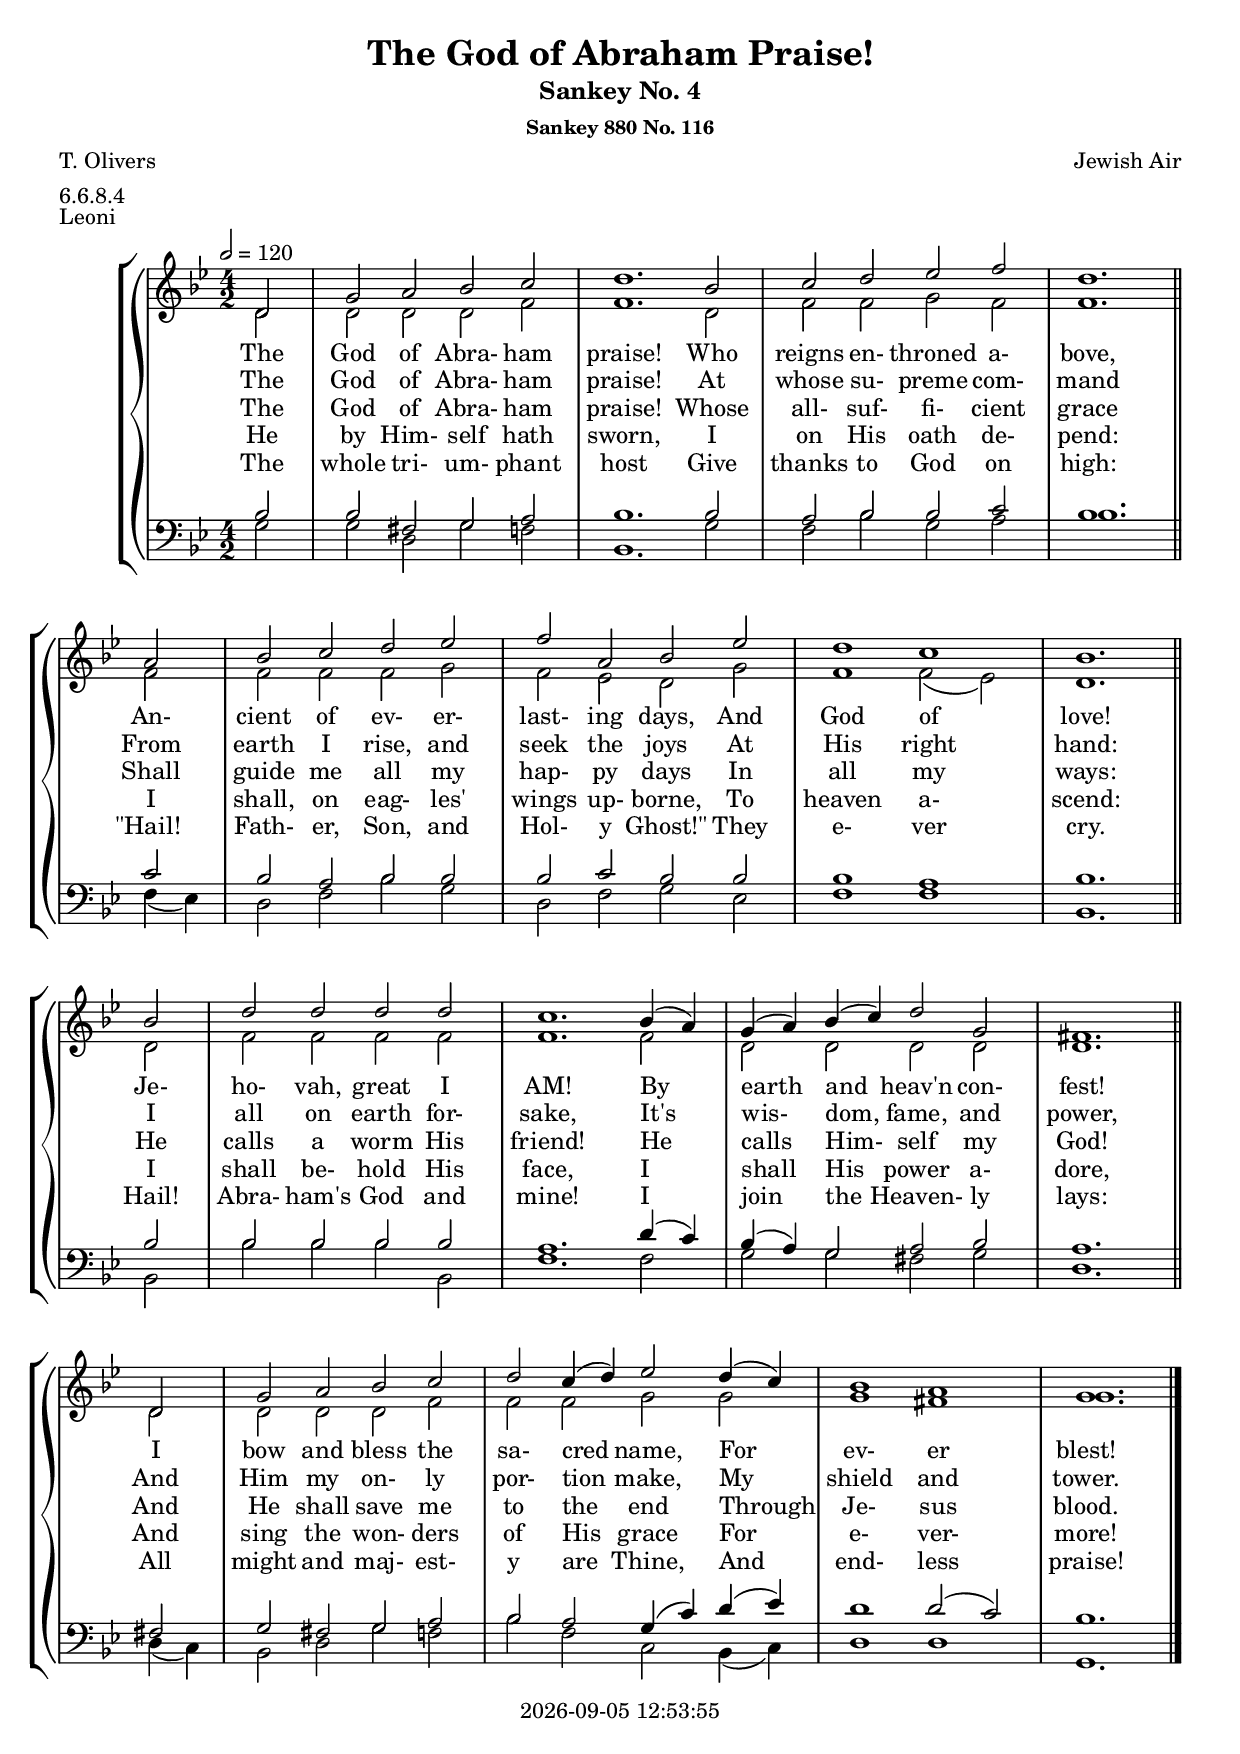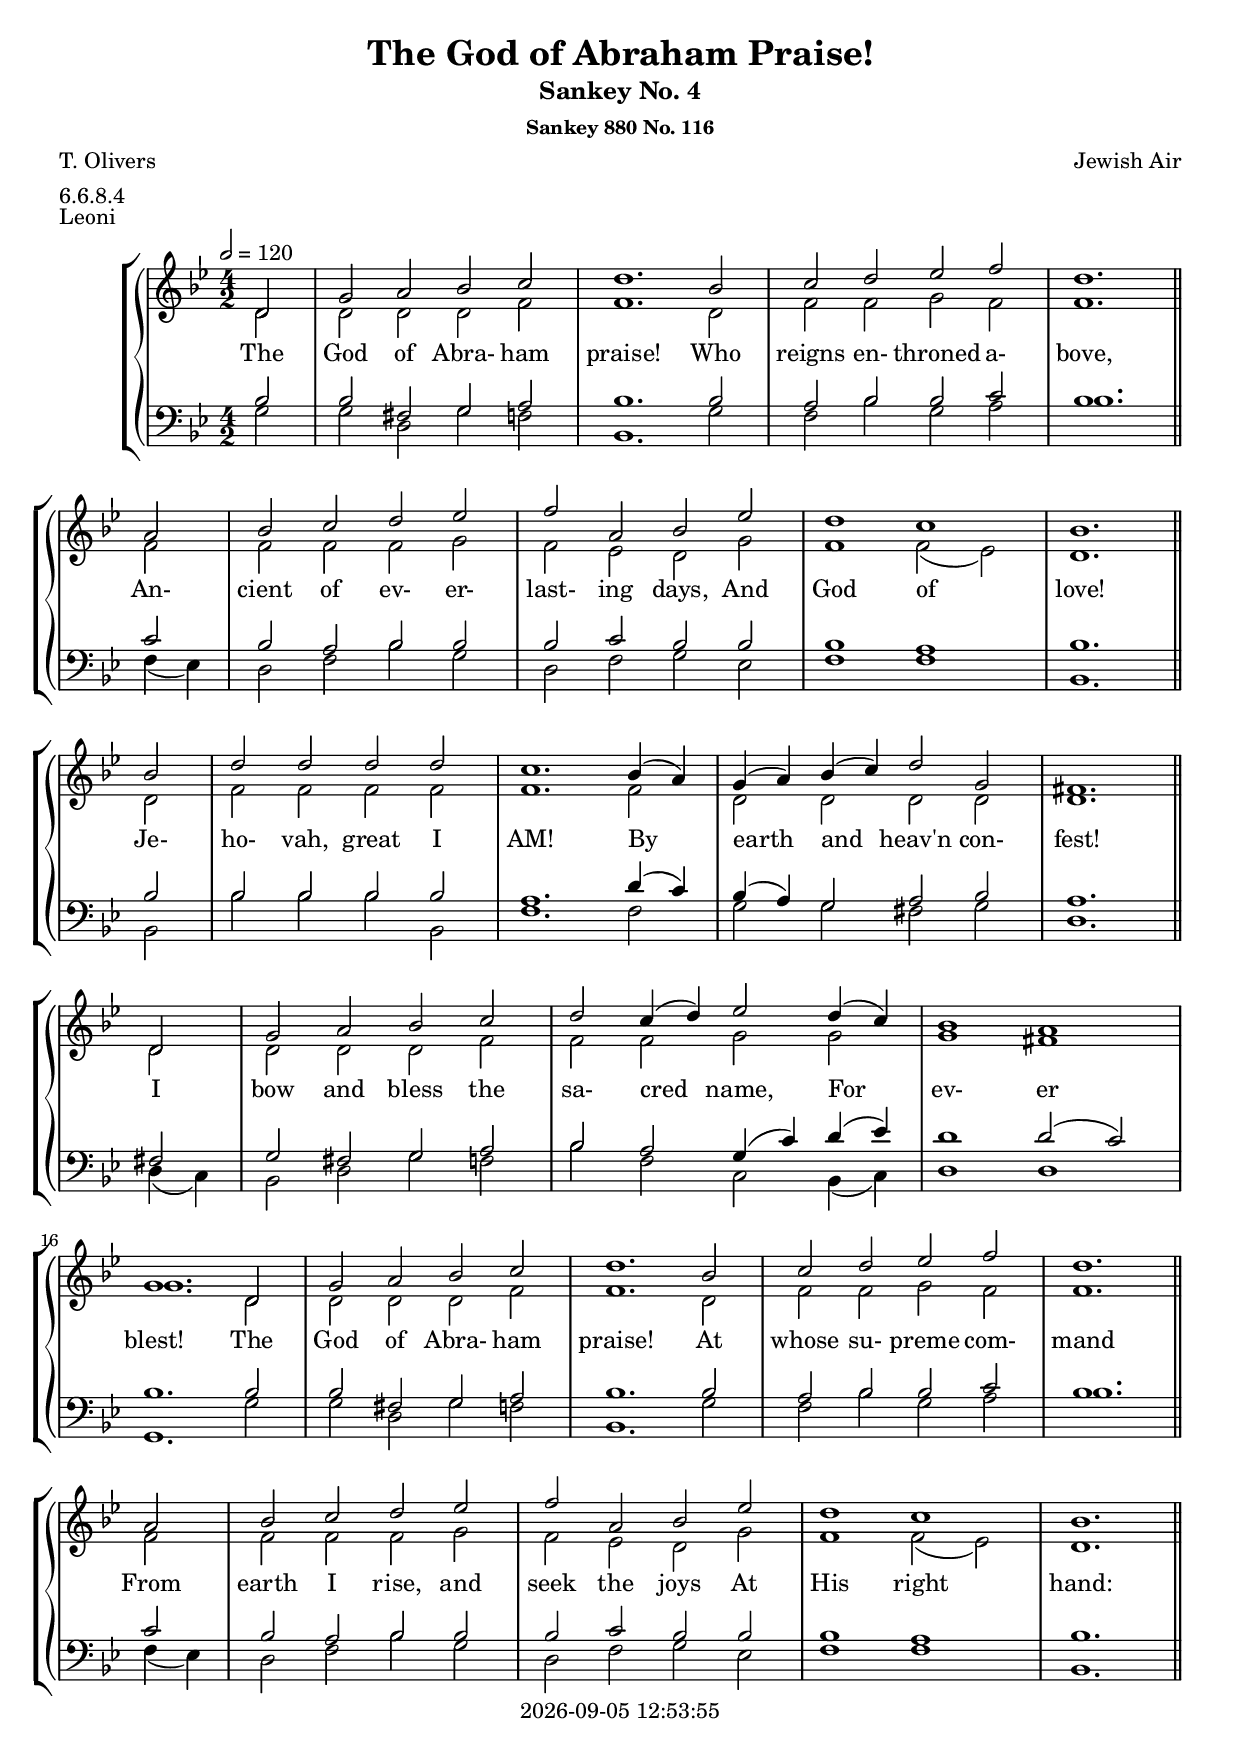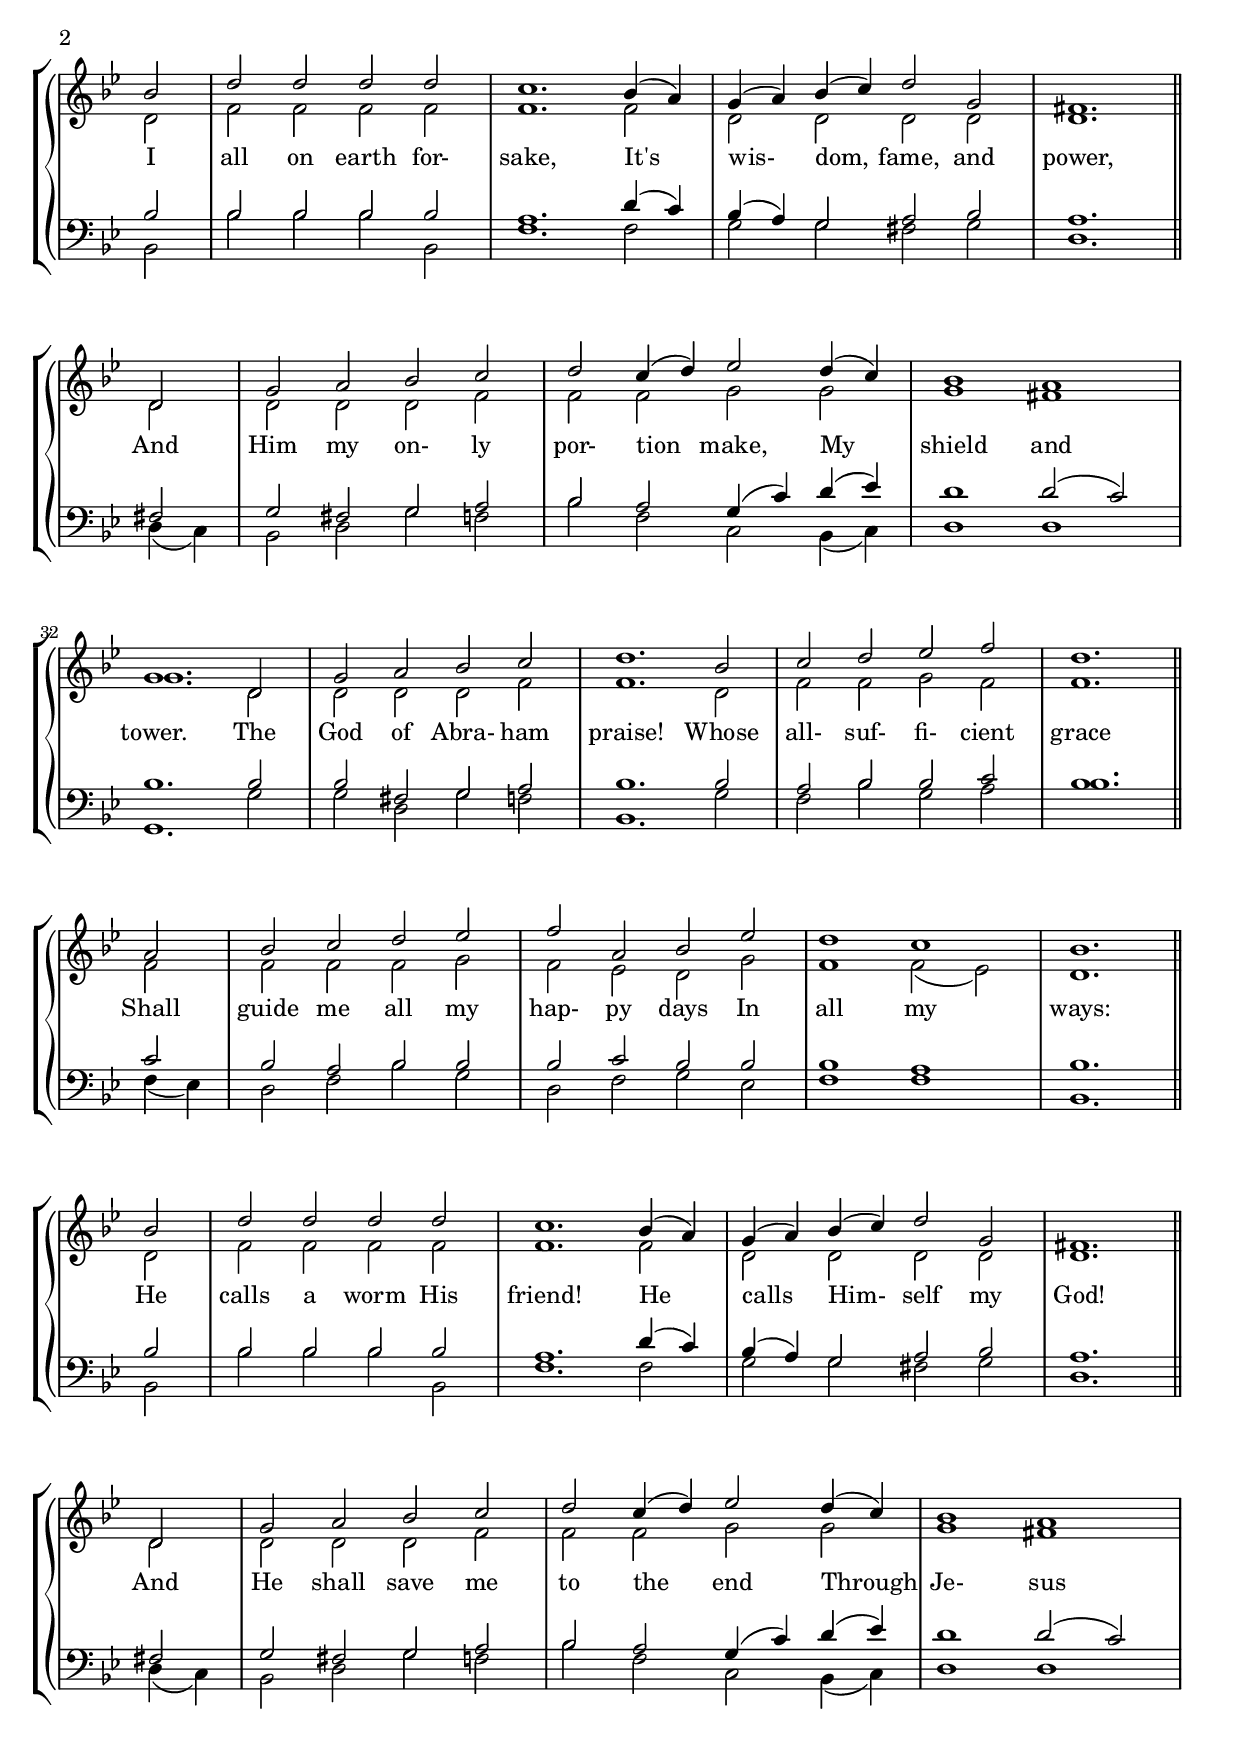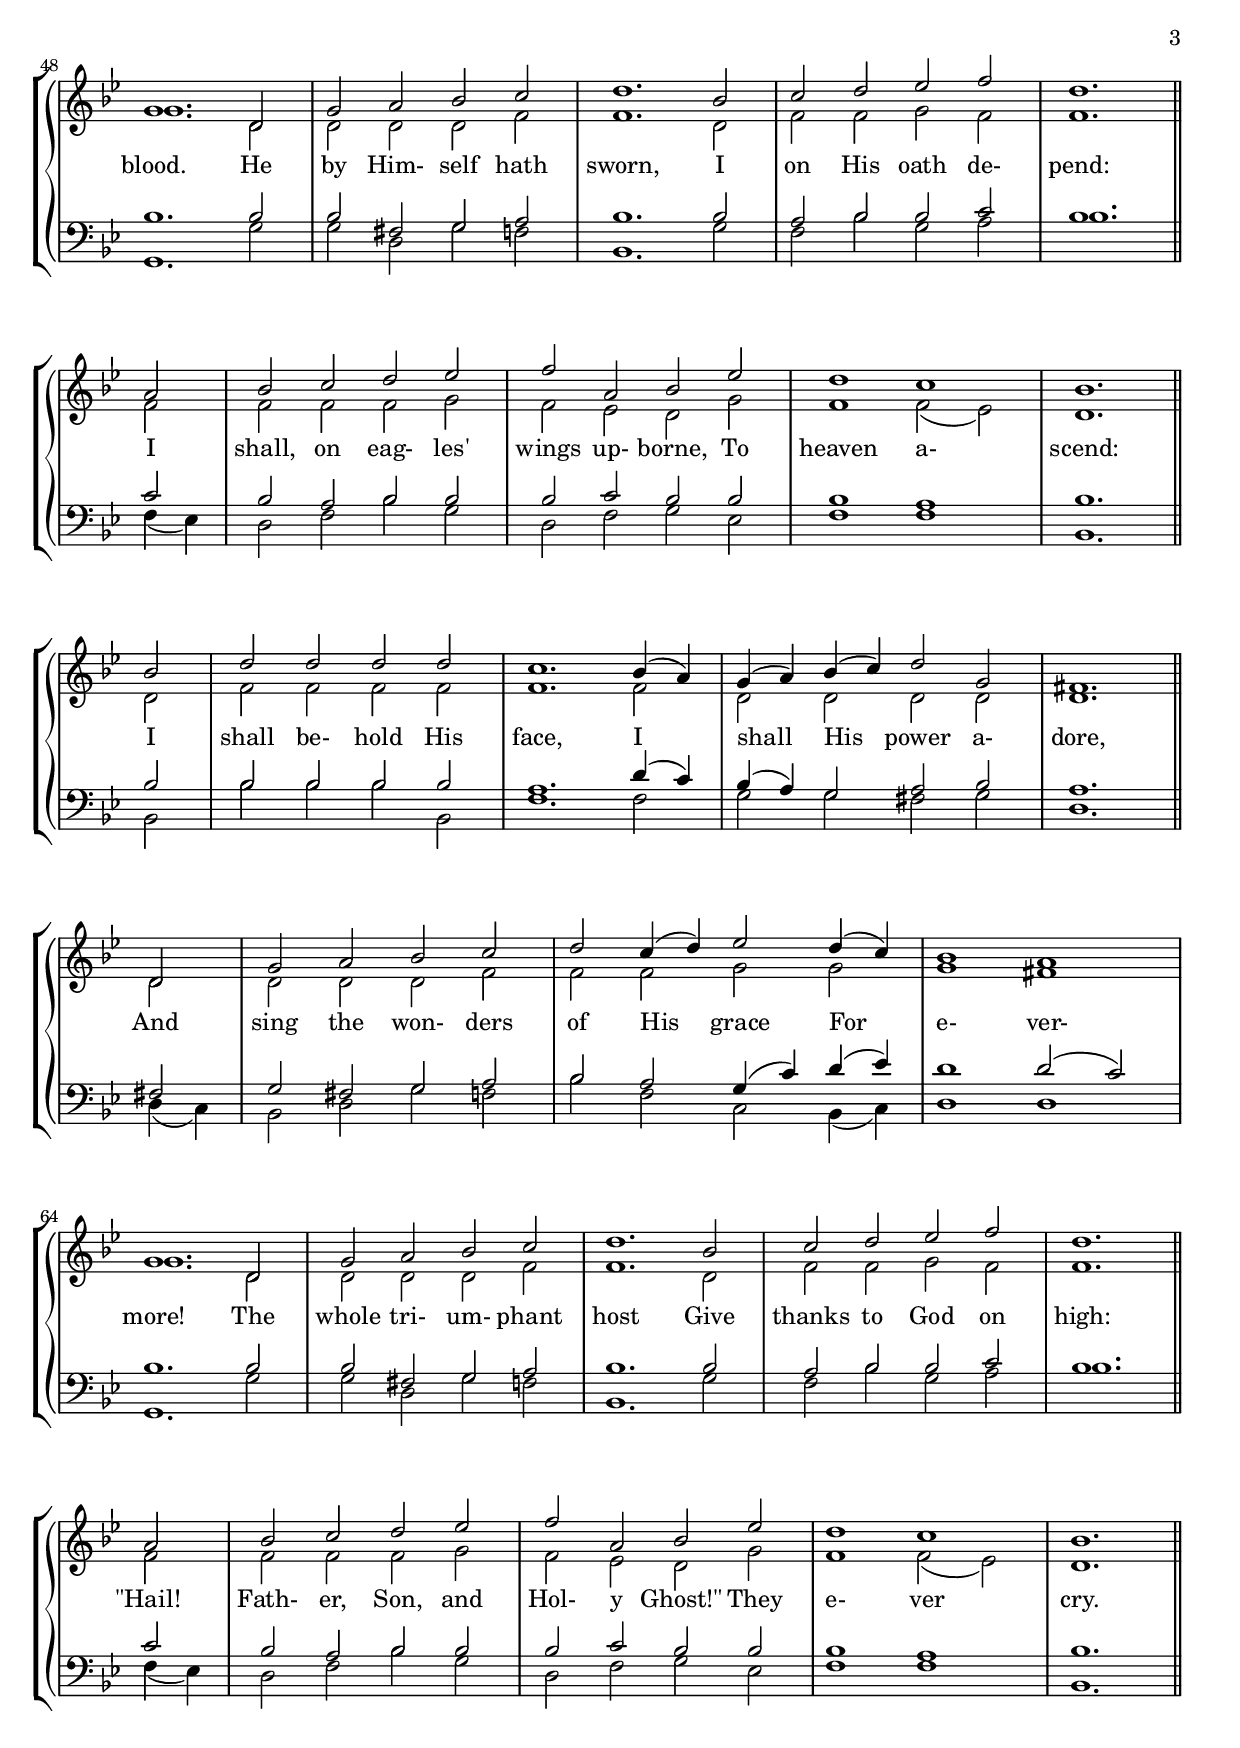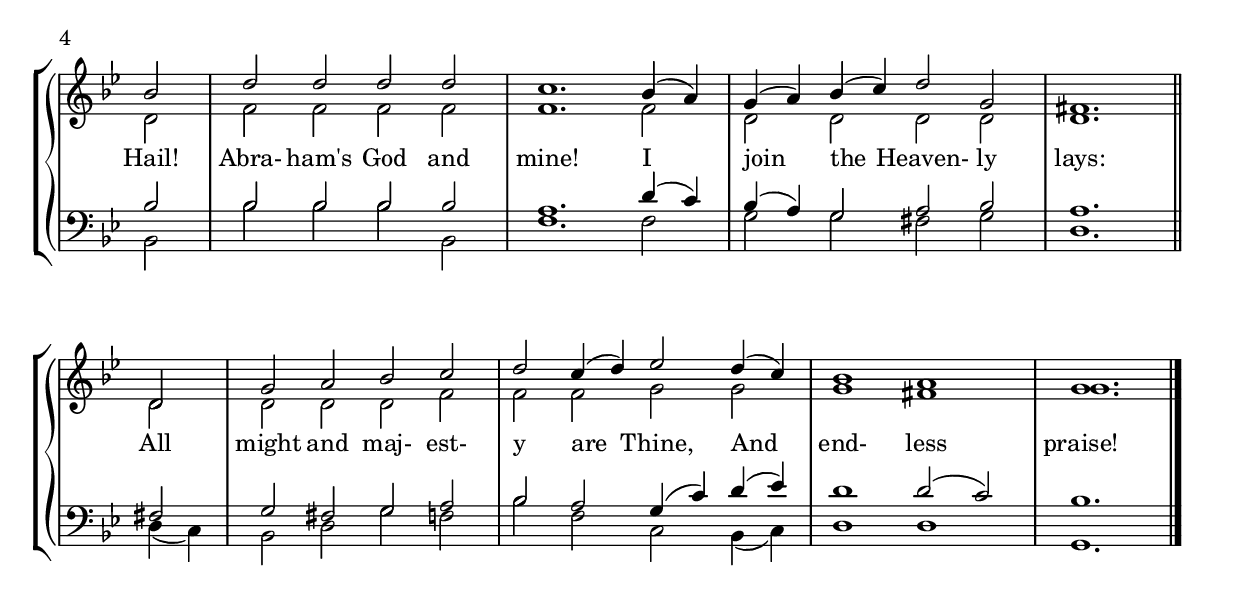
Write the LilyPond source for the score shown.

\version "2.20.2"

\include "articulate.ly"

today = #(strftime "%Y-%m-%d %H:%M:%S" (localtime (current-time)))

\header {
% centered at top
%  dedication  = "dedication"
  title       = "The God of Abraham Praise!"
  subtitle    = "Sankey No. 4"
  subsubtitle = "Sankey 880 No. 116"
%  instrument  = "instrument"
  
% arrangement of following lines:
%
%  poet    composer
%  meter   arranger
%  piece       opus

  composer    = "Jewish Air"
%  arranger    = "arranger"
%  opus        = "opus"

  poet        = "T. Olivers"
  meter       = "6.6.8.4"
  piece       = "Leoni"

% centered at bottom
% tagline     = "tagline" % default lilypond version
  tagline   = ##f
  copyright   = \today
}

#(set-global-staff-size 19)

global = {
  \key bes \major
  \time 4/2
  \tempo 2=120
  \partial 2
}

RehearsalTrack = {
  \mark \markup { \box "A" } s2 s1 s1 s1 s1 s1 s1 s1 s2
  \mark \markup { \box "B" } s2 s1 s1 s1 s1 s1 s1 s1 s2
  \mark \markup { \box "C" } s2 s1 s1 s1 s1 s1 s1 s1 s2
  \mark \markup { \box "D" } s2 s1 s1 s1 s1 s1 s1 s1 s2
}

TempoTrack = {
}

soprano = \relative c' {
  \global
  \repeat volta 5 {
    d2
    g2 a bes c
    d1. bes2
    c2 d ees f
    d1. \bar "||" \break a2
    bes2 c d ees % B+
    f2 a, bes ees
    d1 c
    bes1. \bar "||" \break bes2
    d2 d d d % C+
    c1. bes4(a)
    g4(a) bes(c) d2 g,
    fis1. \bar "||" \break d2
    g2 a bes c % D+
    d2 c4(d) ees2 d4(c)
    bes1 a
    g1.
  }
}

dynamicsWomen = {
  \override DynamicTextSpanner.style = #'none
}

alto = \relative c' {
  \global
  \repeat volta 5 {
    d2
    d2 d d f
    f1. d2
    f2 f g f
    f1. f2
    f2 f f g
    f2 ees d g
    f1 f2(ees)
    d1. d2
    f2 f f f
    f1. f2
    d2 d d d
    d1. d2
    d2 d d f
    f2 f g g
    g1 fis
    g1.
  }
  \bar "|."
}

tenor = \relative c' {
  \global
  \repeat volta 5 {
    bes2
    bes2 fis g a
    bes1. bes2
    a2 bes bes c
    bes1. c2
    bes2 a bes bes
    bes2 c bes bes
    bes1 a
    bes1. bes2
    bes2 bes bes bes
    a1. d4(c)
    bes4(a) g2 a bes
    a1. fis2
    g2 fis g a
    bes2 a g4(c) d(ees)
    d1 d2(c)
    bes1.
  }
  \bar "|."
}

dynamicsMen = {
  \override DynamicTextSpanner.style = #'none
}

bass = \relative c' {
  \global
  \repeat volta 5 {
    g2
    g2 d g f
    bes,1. g'2
    f2 bes g a
    bes1. f4(ees)
    d2 f bes g % B+
    d2 f g ees
    f1 f
    bes,1. bes2
    bes'2 bes bes bes, % C+
    f'1. f2
    g2 g fis g
    d1. d4(c)
    bes2 d g f % D+
    bes2 f c bes4(c)
    d1 d
    g,1.
  }
  \bar "|."
}

wordsOne = \lyricmode {
  The God of Abra- ham praise!
  Who reigns en- throned a- bove,
  An- cient of ev- er- last- ing days,
  And God of love!
  Je- ho- vah, great I AM!
  By earth and heav'n con- fest!
  I bow and bless the sa- cred name,
  For ev- er blest!
}

wordsTwo = \lyricmode {
  The God of Abra- ham praise!
  At whose su- preme com- mand
  From earth I rise, and seek the joys
  At His right hand:
  I all on earth for- sake,
  It's wis- dom, fame, and power,
  And Him my on- ly por- tion make,
  My shield and tower.
}

wordsThree = \lyricmode {
  The God of Abra- ham praise!
  Whose all- suf- fi- cient grace
  Shall guide me all my hap- py days
  In all my ways:
  He calls a worm His friend!
  He calls Him- self my God!
  And He shall save me to the end
  Through Je- sus blood.
}

wordsFour = \lyricmode {
  He by Him- self hath sworn,
  I on His oath de- pend:
  I shall, on eag- les' wings up- borne,
  To heaven a- scend:
  I shall be- hold His face,
  I shall His power a- dore,
  And sing the won- ders of His grace
  For e- ver- more!
}

wordsFive = \lyricmode {
  The whole tri- um- phant host
  Give thanks to God on high:
  "\"Hail! " Fath- er, Son, and Hol- y "Ghost!\""
  They e- ver cry.
  Hail! Abra- ham's God and mine!
  I join the Heaven- ly lays:
  All might and maj- est- y are Thine,
  And end- less praise!
}

wordsMidi = \lyricmode {
  "The " "God " "of " Abra "ham " "praise! "
  "\nWho " "reigns " en "throned " a "bove, "
  "\nAn" "cient " "of " ev er last "ing " "days, "
  "\nAnd " "God " "of " "love! "
  "\nJe" ho "vah, " "great " "I " "AM! "
  "\nBy " "earth " "and " "heav'n " con "fest! "
  "\nI " "bow " "and " "bless " "the " sa "cred " "name, "
  "\nFor " ev "er " "blest!\n"

  "\nThe " "God " "of " Abra "ham " "praise! "
  "\nAt " "whose " su "preme " com "mand "
  "\nFrom " "earth " "I " "rise, " "and " "seek " "the " "joys "
  "\nAt " "His " "right " "hand: "
  "\nI " "all " "on " "earth " for "sake, "
  "\nIt's " wis "dom, " "fame, " "and " "power, "
  "\nAnd " "Him " "my " on "ly " por "tion " "make, "
  "\nMy " "shield " "and " "tower.\n"

  "\nThe " "God " "of " Abra "ham " "praise! "
  "\nWhose " all suf fi "cient " "grace "
  "\nShall " "guide " "me " "all " "my " hap "py " "days "
  "\nIn " "all " "my " "ways: "
  "\nHe " "calls " "a " "worm " "His " "friend! "
  "\nHe " "calls " Him "self " "my " "God! "
  "\nAnd " "He " "shall " "save " "me " "to " "the " "end "
  "\nThrough " Je "sus " "blood.\n"

  "\nHe " "by " Him "self " "hath " "sworn, "
  "\nI " "on " "His " "oath " de "pend: "
  "\nI " "shall, " "on " eag "les' " "wings " up "borne, "
  "\nTo " "heaven " a "scend: "
  "\nI " "shall " be "hold " "His " "face, "
  "\nI " "shall " "His " "power " a "dore, "
  "\nAnd " "sing " "the " won "ders " "of " "His " "grace "
  "\nFor " e ver "more!\n"

  "\nThe " "whole " tri um "phant " "host "
  "\nGive " "thanks " "to " "God " "on " "high: "
  "\n\"Hail! " Fath "er, " "Son, " "and " Hol "y " "Ghost!\""
  "\nThey " e "ver " "cry. "
  "\nHail! " Abra "ham's " "God " "and " "mine! "
  "\nI " "join " "the " Heaven "ly " "lays: "
  "\nAll " "might " "and " maj est "y " "are " "Thine, "
  "\nAnd " end "less " "praise! "
}

pianoRH = \relative c' {
  \global
  c4
  \bar "|."
}

pianoRHone = \relative c' {
  \global
  \voiceOne
  c4
  \bar "|."
}

pianoRHtwo = \relative c' {
  \global
  \voiceTwo
  c4
  \bar "|."
}

dynamicsPiano = {
  \override DynamicTextSpanner.style = #'none
}

pianoLH = \relative c' {
  \global
  \oneVoice
  c4
  \bar "|."
}

pianoLHone = \relative c' {
  \global
  \voiceOne
  c4
  \bar "|."
}

pianoLHtwo = \relative c' {
  \global
  \voiceTwo
  c4
  \bar "|."
}

\book {
  \bookOutputSuffix "repeat"
  \score {
%    \unfoldRepeats \articulate <<
    \context GrandStaff <<
      <<
        \new ChoirStaff <<
                                  % Joint soprano/alto staff
          \new Dynamics \dynamicsWomen
          \new Staff <<
%            \new Voice \RehearsalTrack
            \new Voice = "soprano" { \voiceOne \soprano }
            \new Voice = "alto"    { \voiceTwo \alto    }
            \new Lyrics \lyricsto "soprano" \wordsOne
            \new Lyrics \lyricsto "soprano" \wordsTwo
            \new Lyrics \lyricsto "soprano" \wordsThree
            \new Lyrics \lyricsto "soprano" \wordsFour
            \new Lyrics \lyricsto "soprano" \wordsFive
          >>
                                  % Joint tenor/bass staff
          \new Dynamics \dynamicsMen
          \new Staff <<
            \clef "bass"
            \new Voice = "tenor" { \voiceOne \tenor }
            \new Voice = "bass"  { \voiceTwo \bass  }
          >>
        >>
%      >>
    >>
  >>
    \layout {
      indent = 1.5\cm
      \context {
        \Staff \RemoveAllEmptyStaves
      }
    }
    \midi {}
  }
}

\book {
  \bookOutputSuffix "midi"
  \score {
    \unfoldRepeats % \articulate
    <<
    \context GrandStaff <<
      <<
        \new ChoirStaff <<
                                  % Joint soprano/alto staff
          \new Dynamics \dynamicsWomen
          \new Staff <<
%            \new Voice \RehearsalTrack
            \new Voice = "soprano" { \voiceOne \soprano }
            \new Voice = "alto"    { \voiceTwo \alto    }
            \new Lyrics \lyricsto "soprano" \wordsMidi
          >>
                                  % Joint tenor/bass staff
          \new Dynamics \dynamicsMen
          \new Staff <<
            \clef "bass"
            \new Voice = "tenor" { \voiceOne \tenor }
            \new Voice = "bass"  { \voiceTwo \bass  }
          >>
        >>
      >>
    >>
  >>
    \midi {
    }
  }
}

\book {
  \bookOutputSuffix "single"
  \score {
    \unfoldRepeats <<
    \context GrandStaff <<
      <<
        \new ChoirStaff <<
                                  % Joint soprano/alto staff
          \new Dynamics \dynamicsWomen
          \new Staff <<
%            \new Voice \RehearsalTrack
            \new Voice = "soprano" { \voiceOne \soprano }
            \new Voice = "alto"    { \voiceTwo \alto    }
            \new Lyrics \lyricsto "soprano" { \wordsOne \wordsTwo \wordsThree \wordsFour \wordsFive }
          >>
                                  % Joint tenor/bass staff
          \new Dynamics \dynamicsMen
          \new Staff <<
            \clef "bass"
            \new Voice = "tenor" { \voiceOne \tenor }
            \new Voice = "bass"  { \voiceTwo \bass  }
          >>
        >>
      >>
    >>
  >>
    \layout {
      indent = 1.5\cm
      \context {
        \Staff \RemoveAllEmptyStaves
      }
    }
  }
}
